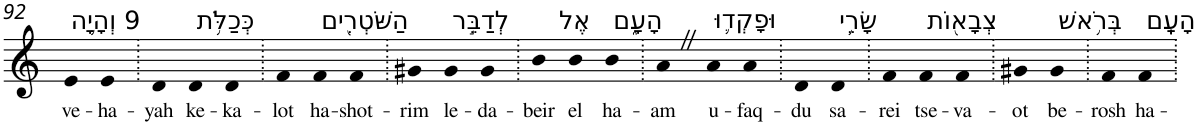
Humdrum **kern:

**kern	**text
*part1	*part1
*staff1	*staff1
*I"Piano	*
*I'Pno	*
!!LO:PB:g=z
*clefG2	*
*k[]	*
=92	=92
!LO:TX:a:t=9 וְהָיָ֛ה	!
!	!LO:LY:b
4e	ve-
!	!LO:LY:b
4e	-ha-
=93.	=93.
!	!LO:LY:b
4d	-yah
!LO:TX:a:t=כְּכַלֹּ֥ת	!
!	!LO:LY:b
4d	ke-
!	!LO:LY:b
4d	-ka-
=94.	=94.
!	!LO:LY:b
4f	-lot
!LO:TX:a:t=הַשֹּׁטְרִ֖ים	!
!	!LO:LY:b
4f	ha-
!	!LO:LY:b
4f	-shot-
=95.	=95.
!	!LO:LY:b
4g#X	-rim
!LO:TX:a:t=לְדַבֵּ֣ר	!
!	!LO:LY:b
4g#	le-
!	!LO:LY:b
4g#	-da-
=96.	=96.
!	!LO:LY:b
4b	-beir
!LO:TX:a:t=אֶל	!
!	!LO:LY:b
4b	el
!LO:TX:a:t=הָעָ֑ם	!
!	!LO:LY:b
4b	ha-
=97.	=97.
!	!LO:LY:b
4aZ	-am
!LO:TX:a:t=וּפָקְד֛וּ	!
!	!LO:LY:b
4a	u-
!	!LO:LY:b
4a	-faq-
=98.	=98.
!	!LO:LY:b
4d	-du
!LO:TX:a:t=שָׂרֵ֥י	!
!	!LO:LY:b
4d	sa-
=99.	=99.
!	!LO:LY:b
4f	-rei
!LO:TX:a:t=צְבָא֖וֹת	!
!	!LO:LY:b
4f	tse-
!	!LO:LY:b
4f	-va-
=100.	=100.
!	!LO:LY:b
4g#X	-ot
!LO:TX:a:t=בְּרֹ֥אשׁ	!
!	!LO:LY:b
4g#	be-
=101.	=101.
!	!LO:LY:b
4f	-rosh
!LO:TX:a:t=הָעָֽם	!
!	!LO:LY:b
4f	ha-
=.	=.
*-	*-
